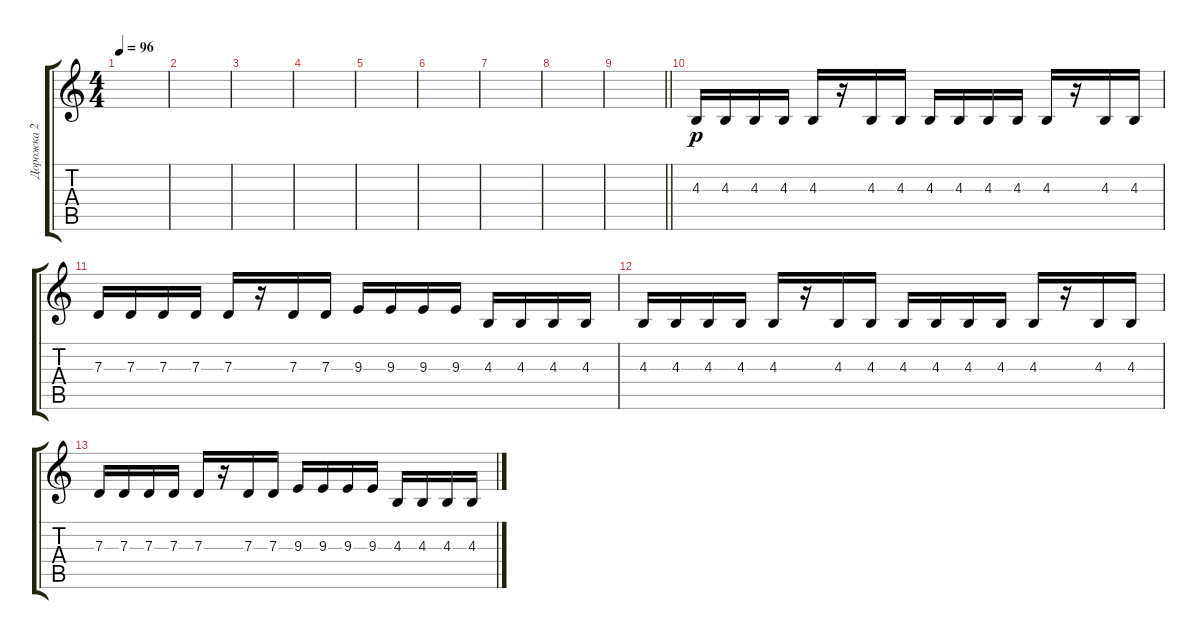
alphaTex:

\track ("Дорожка 2" "Дорожка 2") {instrument fx6goblins}
\staff {score tabs}
\tuning (E4 B3 G3 D3 A2 E2) {hide}
\ts (4 4)
\tempo 96
\clef g2
\ks c
|
|
|
|
|
|
|
|
\barLineRight lightlight
|
4.3.16{dy p volume 7 instrument overdrivenguitar} 4.3.16 4.3.16 4.3.16 4.3.16 r.16 4.3.16 4.3.16 4.3.16 4.3.16 4.3.16 4.3.16 4.3.16 r.16 4.3.16 4.3.16 |
7.3.16 7.3.16 7.3.16 7.3.16 7.3.16 r.16 7.3.16 7.3.16 9.3.16 9.3.16 9.3.16 9.3.16 4.3.16 4.3.16 4.3.16 4.3.16 |
4.3.16 4.3.16 4.3.16 4.3.16 4.3.16 r.16 4.3.16 4.3.16 4.3.16 4.3.16 4.3.16 4.3.16 4.3.16 r.16 4.3.16 4.3.16 |
7.3.16 7.3.16 7.3.16 7.3.16 7.3.16 r.16 7.3.16 7.3.16 9.3.16 9.3.16 9.3.16 9.3.16 4.3.16 4.3.16 4.3.16 4.3.16
